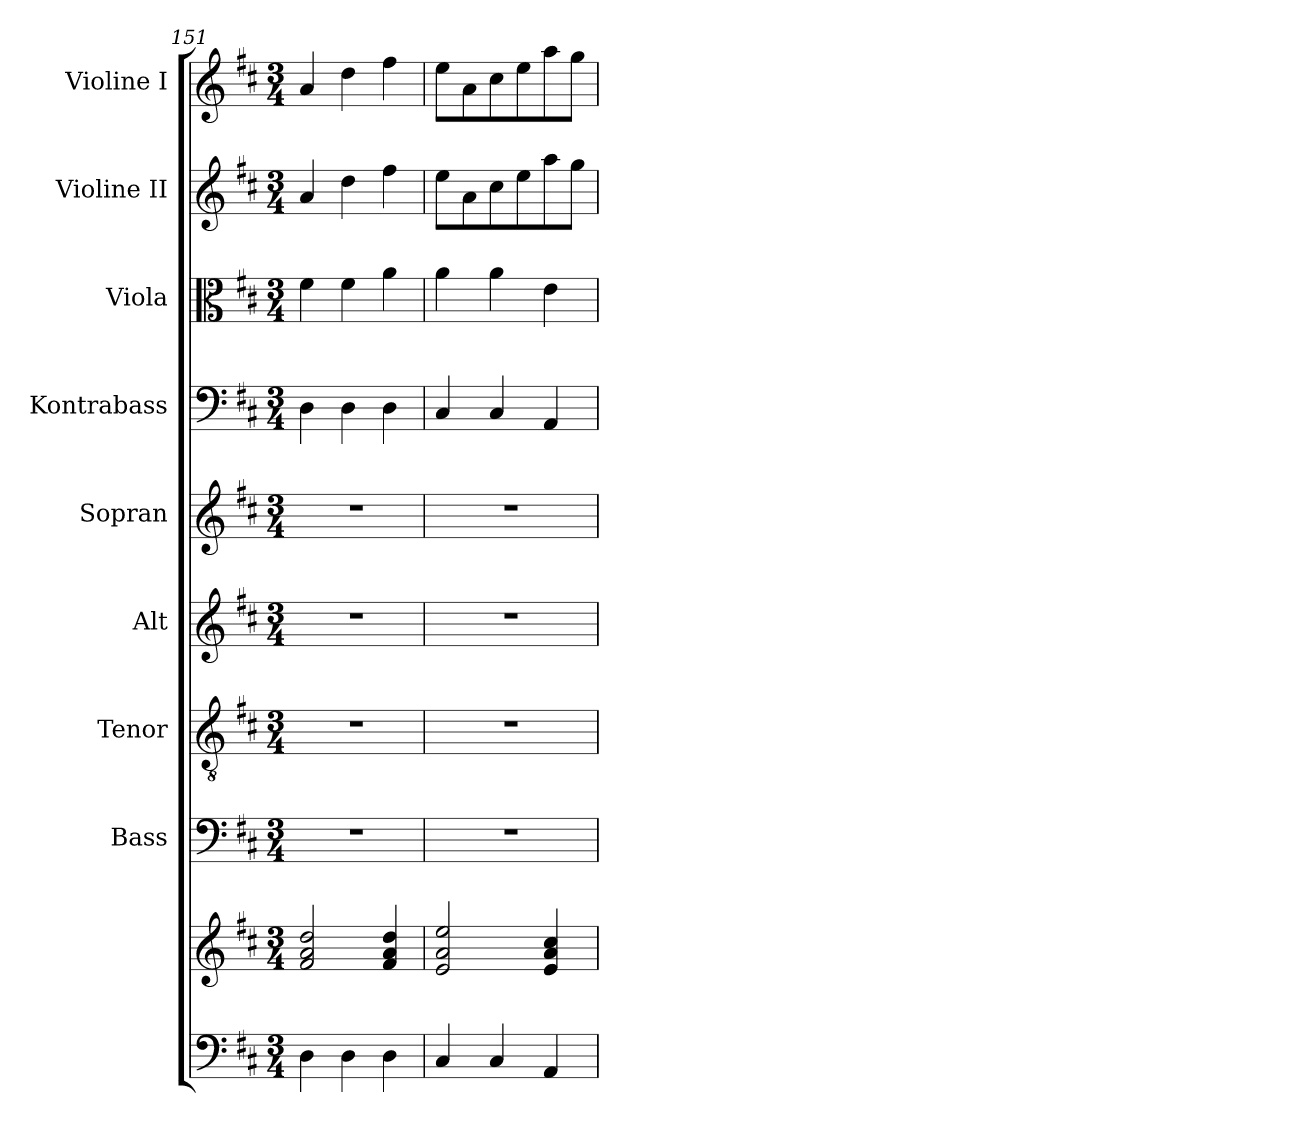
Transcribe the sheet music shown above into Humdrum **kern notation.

**kern	**kern	**kern	**kern	**kern	**kern	**kern	**kern	**kern	**kern
*part9	*part9	*part8	*part7	*part6	*part5	*part4	*part3	*part2	*part1
*staff10	*staff9	*staff8	*staff7	*staff6	*staff5	*staff4	*staff3	*staff2	*staff1
*	*	*I"Bass	*I"Tenor	*I"Alt	*I"Sopran	*I"Kontrabass	*I"Viola	*I"Violine II	*I"Violine I
*	*	*I'B.	*I'T.	*I'A.	*I'S.	*I'Kb.	*I'Vla.	*I'Vl. II	*I'Vl. I
*clefF4	*clefG2	*clefF4	*clefGv2	*clefG2	*clefG2	*clefF4	*clefC3	*clefG2	*clefG2
*	*	*	*	*	*	*ITrd7c12	*	*	*
*k[f#c#]	*k[f#c#]	*k[f#c#]	*k[f#c#]	*k[f#c#]	*k[f#c#]	*k[f#c#]	*k[f#c#]	*k[f#c#]	*k[f#c#]
*D:	*D:	*D:	*D:	*D:	*D:	*D:	*D:	*D:	*D:
*M3/4	*M3/4	*M3/4	*M3/4	*M3/4	*M3/4	*M3/4	*M3/4	*M3/4	*M3/4
=151	=151	=151	=151	=151	=151	=151	=151	=151	=151
4D\	2f#/ 2a/ 2dd/	2.r	2.r	2.r	2.r	4DD\	4f#\	4a/	4a/
4D\	.	.	.	.	.	4DD\	4f#\	4dd\	4dd\
4D\	4f#/ 4a/ 4dd/	.	.	.	.	4DD\	4a\	4ff#\	4ff#\
=152	=152	=152	=152	=152	=152	=152	=152	=152	=152
4C#/	2e/ 2a/ 2ee/	2.r	2.r	2.r	2.r	4CC#/	4a\	8ee\L	8ee\L
.	.	.	.	.	.	.	.	8a\	8a\
4C#/	.	.	.	.	.	4CC#/	4a\	8cc#\	8cc#\
.	.	.	.	.	.	.	.	8ee\	8ee\
4AA/	4e/ 4a/ 4cc#/	.	.	.	.	4AAA/	4e\	8aa\	8aa\
.	.	.	.	.	.	.	.	8gg\J	8gg\J
=	=	=	=	=	=	=	=	=	=
*-	*-	*-	*-	*-	*-	*-	*-	*-	*-
